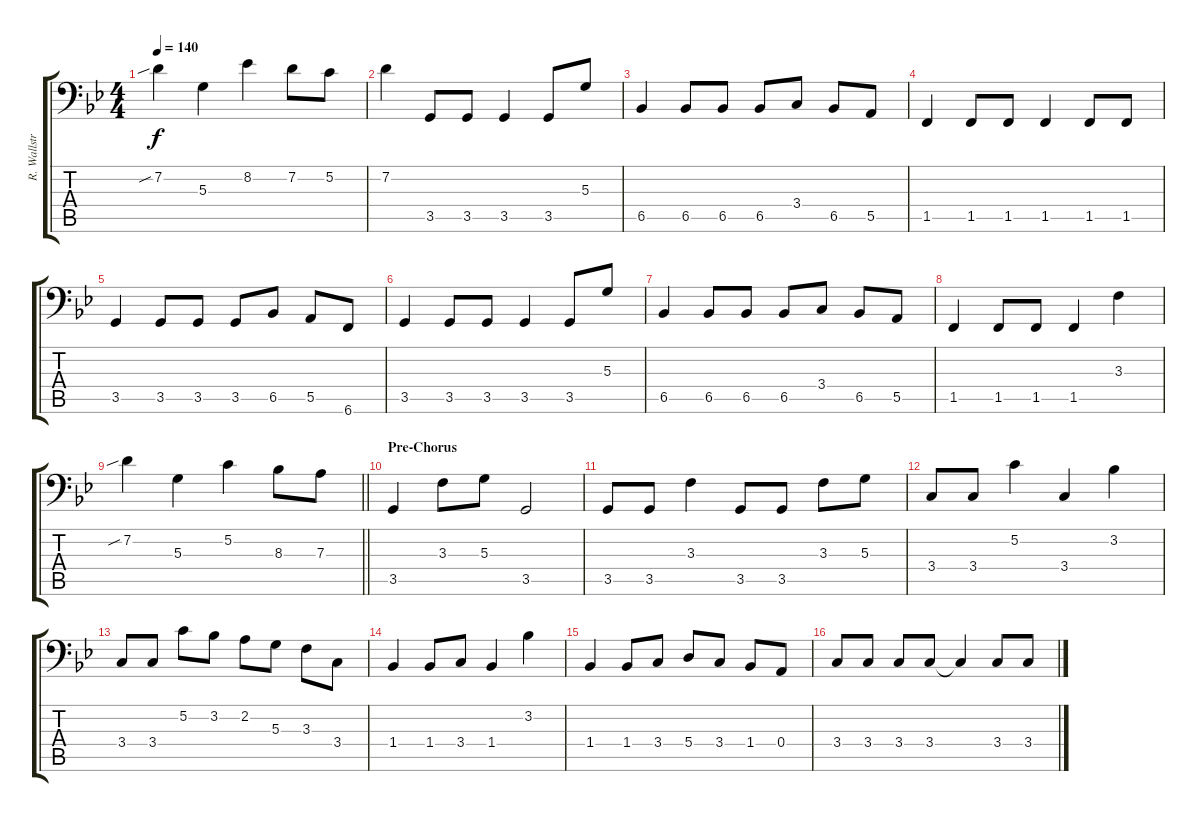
\track ("R. Wallström (Bass)" "R. Wallstr") {instrument electricbassfinger}
\staff {score tabs}
\tuning (C3 G2 D2 A1 E1 B0) {hide}
\ts (4 4)
\tempo 140
\clef f4
\ks gminor
7.2{sib}.4{dy f} 5.3.4 8.2.4 7.2.8 5.2.8 |
7.2.4 3.5.8 3.5.8 3.5.4 3.5.8 5.3.8 |
6.5.4 6.5.8 6.5.8 6.5.8 3.4.8 6.5.8 5.5.8 |
1.5.4 1.5.8 1.5.8 1.5.4 1.5.8 1.5.8 |
3.5.4 3.5.8 3.5.8 3.5.8 6.5.8 5.5.8 6.6.8 |
3.5.4 3.5.8 3.5.8 3.5.4 3.5.8 5.3.8 |
6.5.4 6.5.8 6.5.8 6.5.8 3.4.8 6.5.8 5.5.8 |
1.5.4 1.5.8 1.5.8 1.5.4 3.3.4 |
\barLineRight lightlight
7.2{sib}.4 5.3.4 5.2.4 8.3.8 7.3.8 |
\section ("" "Pre-Chorus")
3.5.4 3.3.8 5.3.8 3.5.2 |
3.5.8 3.5.8 3.3.4 3.5.8 3.5.8 3.3.8 5.3.8 |
3.4.8 3.4.8 5.2.4 3.4.4 3.2.4 |
3.4.8 3.4.8 5.2.8 3.2.8 2.2.8 5.3.8 3.3.8 3.4.8 |
1.4.4 1.4.8 3.4.8 1.4.4 3.2.4 |
1.4.4 1.4.8 3.4.8 5.4.8 3.4.8 1.4.8 0.4.8 |
3.4.8 3.4.8 3.4.8 3.4.8 3.4{t}.4 3.4.8 3.4.8
